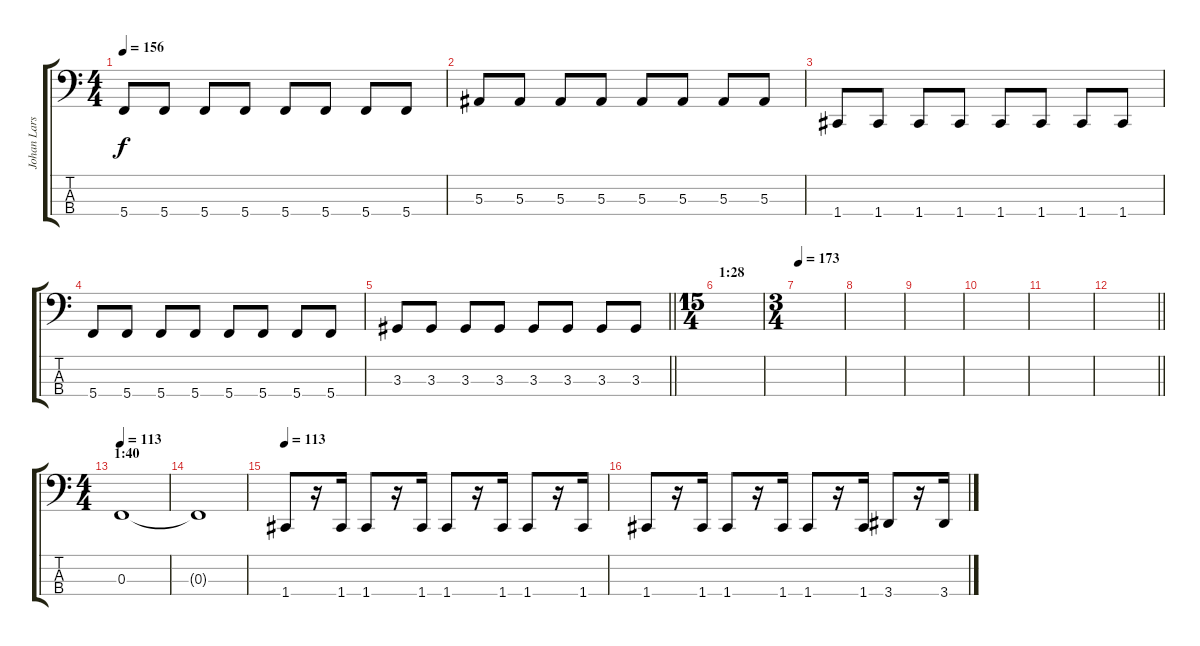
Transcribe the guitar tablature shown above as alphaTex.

\track ("Johan Larsson" "Johan Lars") {instrument electricbassfinger}
\staff {score tabs}
\tuning (Eb2 Bb1 F1 C1) {hide}
\ts (4 4)
\tempo 156
\clef f4
\ks c
5.4.8{dy f} 5.4.8 5.4.8 5.4.8 5.4.8 5.4.8 5.4.8 5.4.8 |
5.3.8 5.3.8 5.3.8 5.3.8 5.3.8 5.3.8 5.3.8 5.3.8 |
1.4.8 1.4.8 1.4.8 1.4.8 1.4.8 1.4.8 1.4.8 1.4.8 |
5.4.8 5.4.8 5.4.8 5.4.8 5.4.8 5.4.8 5.4.8 5.4.8 |
\barLineRight lightlight
3.3.8 3.3.8 3.3.8 3.3.8 3.3.8 3.3.8 3.3.8 3.3.8 |
\ts (15 4)
\section ("" "1:28")
|
\ts (3 4)
\tempo 173
|
|
|
|
|
\barLineRight lightlight
|
\ts (4 4)
\section ("" "1:40")
\tempo 113
0.3.1 |
0.3{t}.1 |
\tempo 113
1.4.8 r.16 1.4.16 1.4.8 r.16 1.4.16 1.4.8 r.16 1.4.16 1.4.8 r.16 1.4.16 |
1.4.8 r.16 1.4.16 1.4.8 r.16 1.4.16 1.4.8 r.16 1.4.16 3.4.8 r.16 3.4.16
